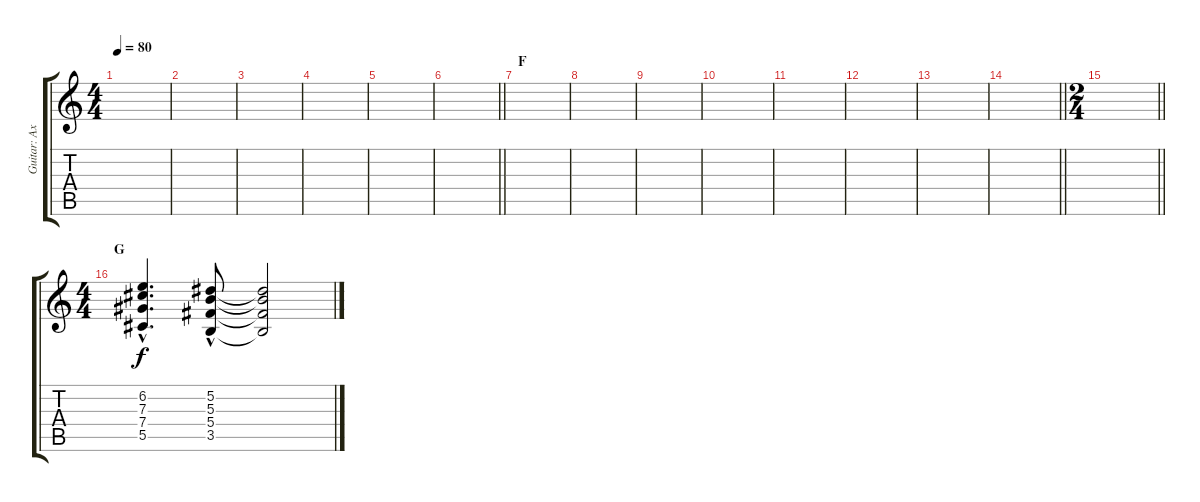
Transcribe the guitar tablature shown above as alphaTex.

\track ("Guitar: Axel" "Guitar: Ax") {instrument overdrivenguitar}
\staff {score tabs}
\tuning (Eb4 Bb3 Gb3 Db3 Ab2 Eb2) {hide}
\ts (4 4)
\tempo 80
\clef g2
\ks c
|
|
|
|
|
\barLineRight lightlight
|
\section ("" "F")
|
|
|
|
|
|
|
\barLineRight lightlight
|
\ts (2 4)
\barLineRight lightlight
|
\ts (4 4)
\section ("" "G")
(6.2{hac} 7.3{hac} 7.4{hac} 5.5{hac}).4{d volume 16 instrument overdrivenguitar} (5.2{hac} 5.3{hac} 5.4{hac} 3.5{hac}).8 (5.2{t} 5.3{t} 5.4{t} 3.5{t}).2
